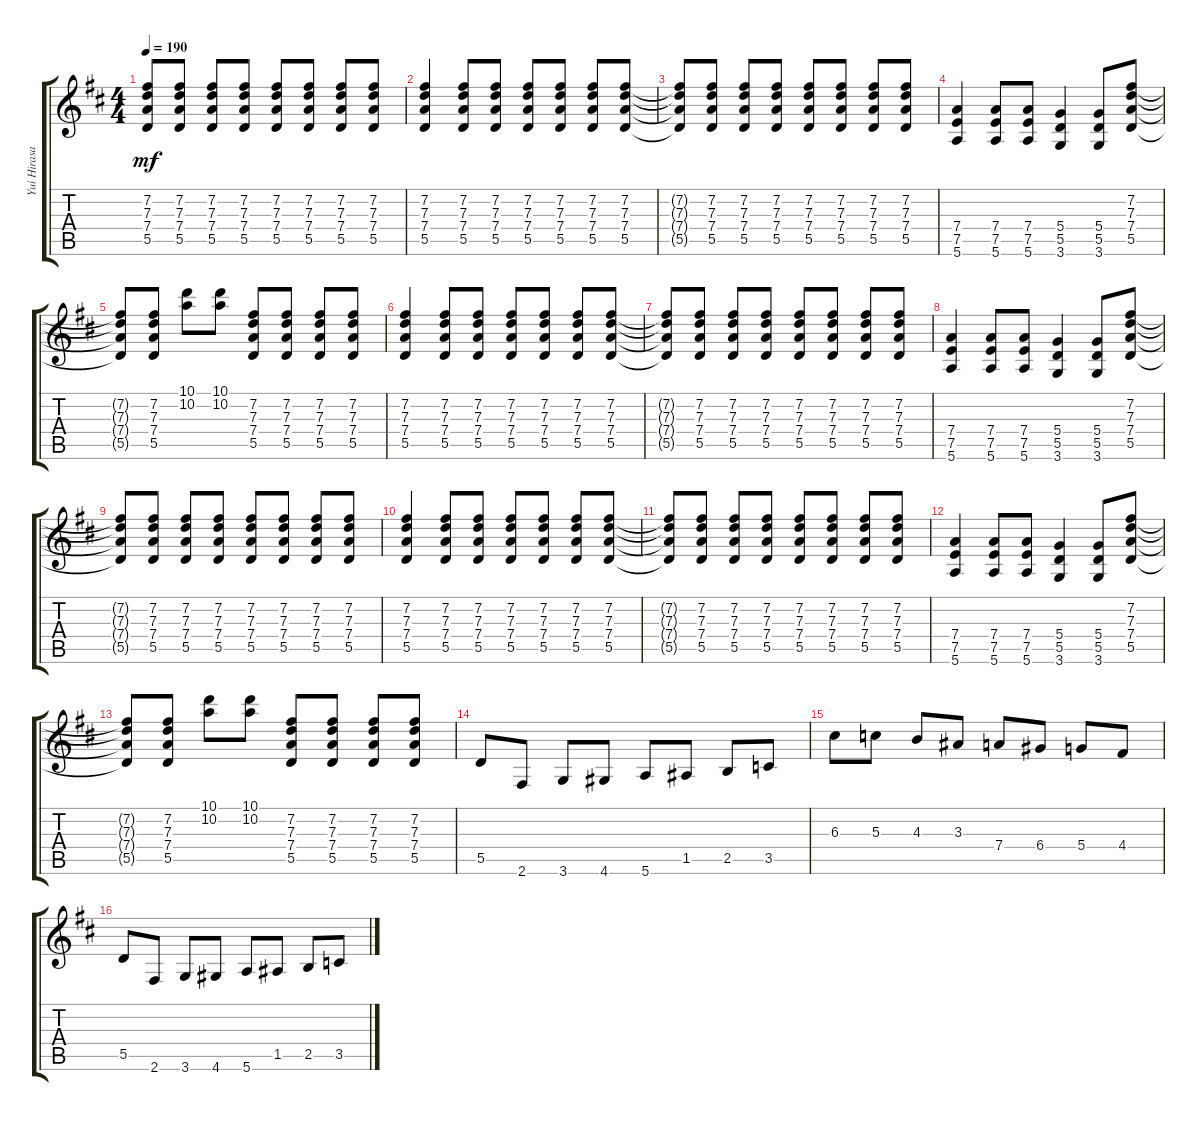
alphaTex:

\track ("Yui Hirasawa" "Yui Hirasa") {instrument distortionguitar}
\staff {score tabs}
\tuning (E4 B3 G3 D3 A2 E2) {hide}
\ts (4 4)
\tempo 190
\clef g2
\ks d
(7.2{t} 7.3{t} 7.4{t} 5.5{t}).8{dy mf} (7.2 7.3 7.4 5.5).8 (7.2 7.3 7.4 5.5).8 (7.2 7.3 7.4 5.5).8 (7.2 7.3 7.4 5.5).8 (7.2 7.3 7.4 5.5).8 (7.2 7.3 7.4 5.5).8 (7.2 7.3 7.4 5.5).8 |
(7.2 7.3 7.4 5.5).4 (7.2 7.3 7.4 5.5).8 (7.2 7.3 7.4 5.5).8 (7.2 7.3 7.4 5.5).8 (7.2 7.3 7.4 5.5).8 (7.2 7.3 7.4 5.5).8 (7.2 7.3 7.4 5.5).8 |
(7.2{t} 7.3{t} 7.4{t} 5.5{t}).8 (7.2 7.3 7.4 5.5).8 (7.2 7.3 7.4 5.5).8 (7.2 7.3 7.4 5.5).8 (7.2 7.3 7.4 5.5).8 (7.2 7.3 7.4 5.5).8 (7.2 7.3 7.4 5.5).8 (7.2 7.3 7.4 5.5).8 |
(7.4 7.5 5.6).4 (7.4 7.5 5.6).8 (7.4 7.5 5.6).8 (5.4 5.5 3.6).4 (5.4 5.5 3.6).8 (7.2 7.3 7.4 5.5).8 |
(7.2{t} 7.3{t} 7.4{t} 5.5{t}).8 (7.2 7.3 7.4 5.5).8 (10.1 10.2).8 (10.1 10.2).8 (7.2 7.3 7.4 5.5).8 (7.2 7.3 7.4 5.5).8 (7.2 7.3 7.4 5.5).8 (7.2 7.3 7.4 5.5).8 |
(7.2 7.3 7.4 5.5).4 (7.2 7.3 7.4 5.5).8 (7.2 7.3 7.4 5.5).8 (7.2 7.3 7.4 5.5).8 (7.2 7.3 7.4 5.5).8 (7.2 7.3 7.4 5.5).8 (7.2 7.3 7.4 5.5).8 |
(7.2{t} 7.3{t} 7.4{t} 5.5{t}).8 (7.2 7.3 7.4 5.5).8 (7.2 7.3 7.4 5.5).8 (7.2 7.3 7.4 5.5).8 (7.2 7.3 7.4 5.5).8 (7.2 7.3 7.4 5.5).8 (7.2 7.3 7.4 5.5).8 (7.2 7.3 7.4 5.5).8 |
(7.4 7.5 5.6).4 (7.4 7.5 5.6).8 (7.4 7.5 5.6).8 (5.4 5.5 3.6).4 (5.4 5.5 3.6).8 (7.2 7.3 7.4 5.5).8 |
(7.2{t} 7.3{t} 7.4{t} 5.5{t}).8 (7.2 7.3 7.4 5.5).8 (7.2 7.3 7.4 5.5).8 (7.2 7.3 7.4 5.5).8 (7.2 7.3 7.4 5.5).8 (7.2 7.3 7.4 5.5).8 (7.2 7.3 7.4 5.5).8 (7.2 7.3 7.4 5.5).8 |
(7.2 7.3 7.4 5.5).4 (7.2 7.3 7.4 5.5).8 (7.2 7.3 7.4 5.5).8 (7.2 7.3 7.4 5.5).8 (7.2 7.3 7.4 5.5).8 (7.2 7.3 7.4 5.5).8 (7.2 7.3 7.4 5.5).8 |
(7.2{t} 7.3{t} 7.4{t} 5.5{t}).8 (7.2 7.3 7.4 5.5).8 (7.2 7.3 7.4 5.5).8 (7.2 7.3 7.4 5.5).8 (7.2 7.3 7.4 5.5).8 (7.2 7.3 7.4 5.5).8 (7.2 7.3 7.4 5.5).8 (7.2 7.3 7.4 5.5).8 |
(7.4 7.5 5.6).4 (7.4 7.5 5.6).8 (7.4 7.5 5.6).8 (5.4 5.5 3.6).4 (5.4 5.5 3.6).8 (7.2 7.3 7.4 5.5).8 |
(7.2{t} 7.3{t} 7.4{t} 5.5{t}).8 (7.2 7.3 7.4 5.5).8 (10.1 10.2).8 (10.1 10.2).8 (7.2 7.3 7.4 5.5).8 (7.2 7.3 7.4 5.5).8 (7.2 7.3 7.4 5.5).8 (7.2 7.3 7.4 5.5).8 |
5.5.8 2.6.8 3.6.8 4.6.8 5.6.8 1.5.8 2.5.8 3.5.8 |
6.3.8 5.3.8 4.3.8 3.3.8 7.4.8 6.4.8 5.4.8 4.4.8 |
5.5.8 2.6.8 3.6.8 4.6.8 5.6.8 1.5.8 2.5.8 3.5.8
